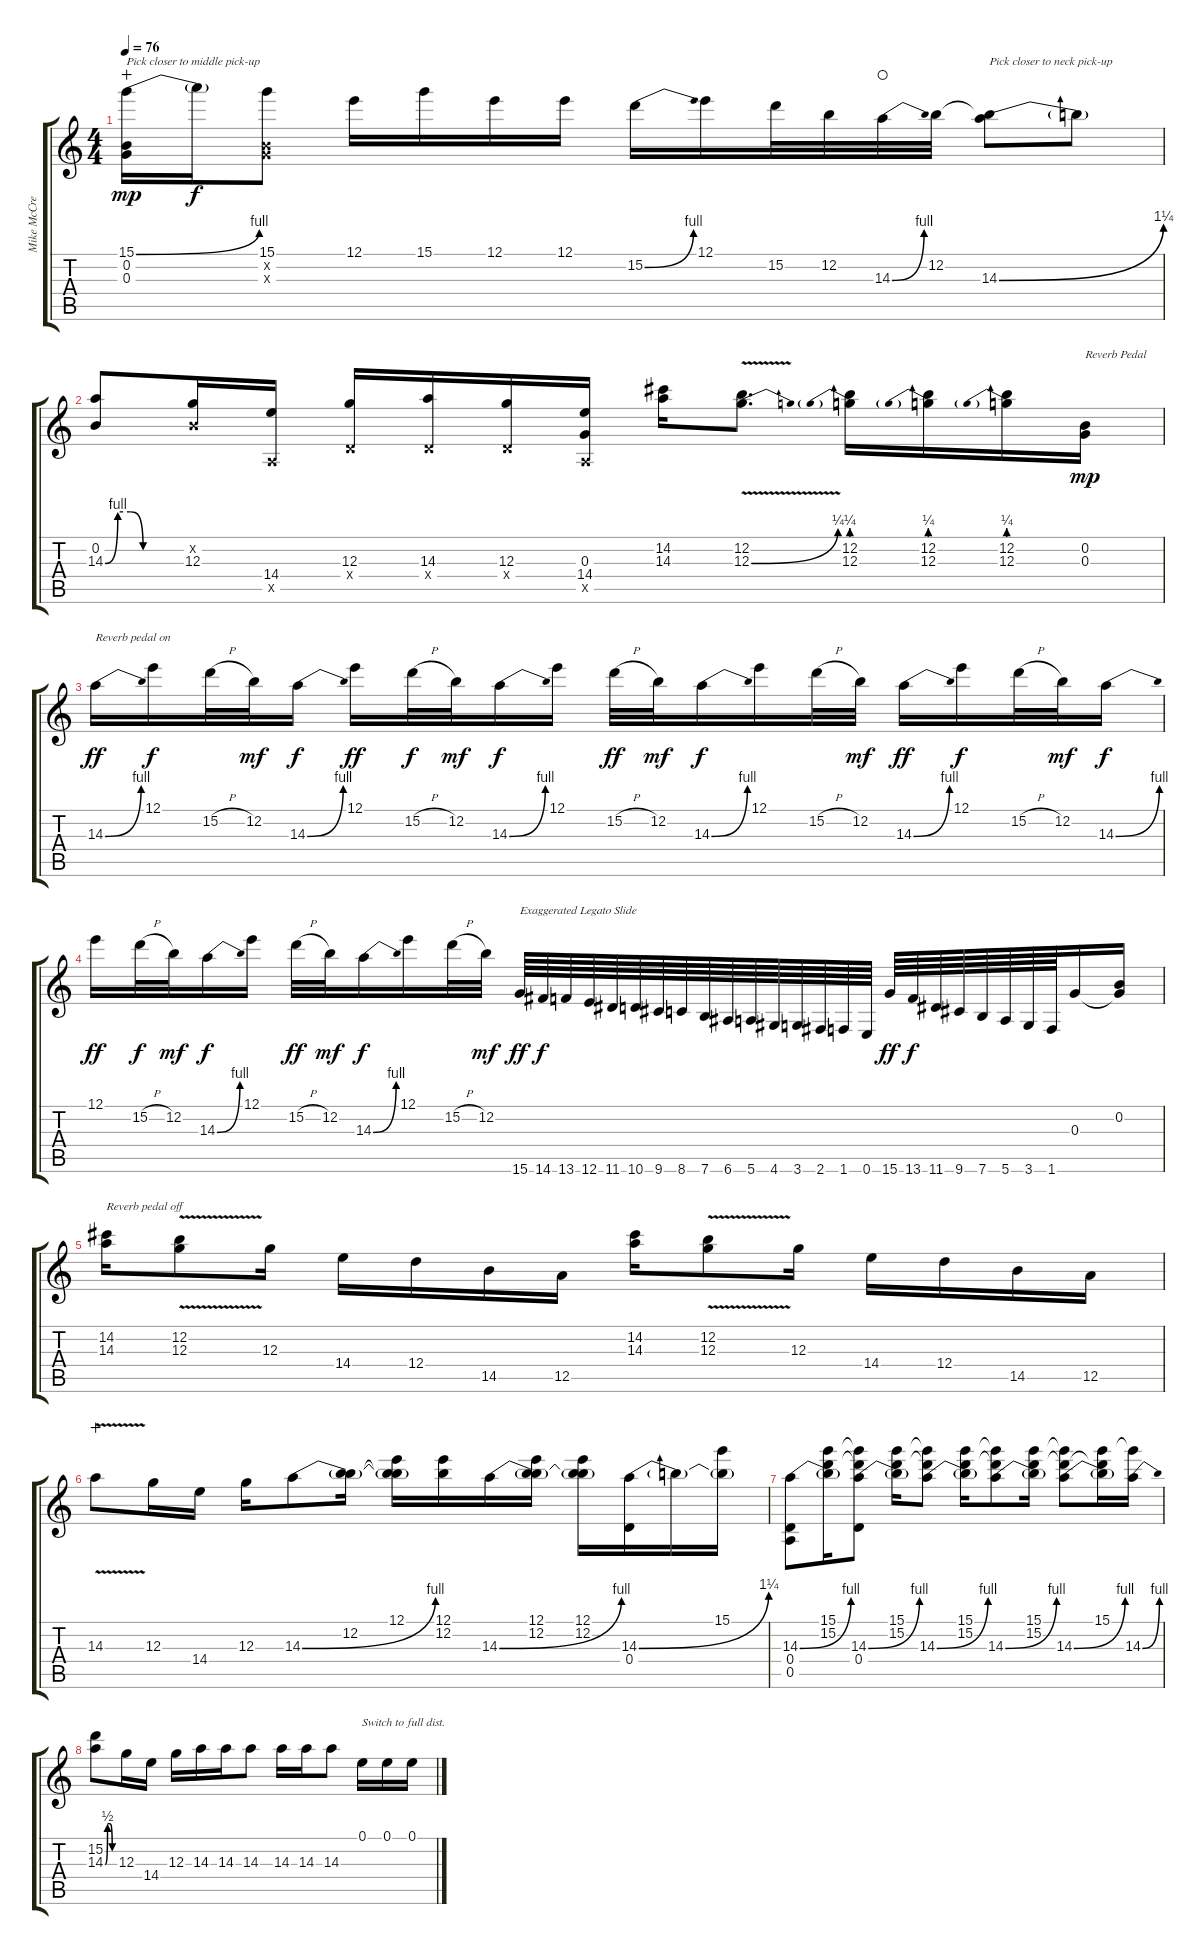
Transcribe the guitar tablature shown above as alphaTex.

\track ("Mike McCready (Solo Overdub)" "Mike McCre") {instrument electricguitarjazz}
\staff {score tabs}
\tuning (E4 B3 G3 D3 A2 E2) {hide}
\ts (4 4)
\tempo 76
\clef g2
\ks c
(15.1{be (bend 0 0 60 4)} 0.2 0.3).16{txt "Pick closer to middle pick-up" dy mp wahc} 15.1{t}.16{dy f} (15.1 0.2{x} 0.3{x}).8 12.1.16 15.1.16 12.1.16 12.1.16 15.2{be (bend 0 0 60 4)}.16 12.1.16 15.2.32 12.2.32 14.3{be (bend 0 0 60 4)}.32{waho} 12.2.32 (12.2{t} 14.3{be (bend 0 0 60 5)}).8{txt "Pick closer to neck pick-up"} 14.3{t}.8 |
(0.2 14.3{be (custom 0 0 10 4 20 4 30 0 60 0)}).8 (0.2{x} 12.3).16 (14.4 0.5{x}).16 (12.3 0.4{x}).16 (14.3 0.4{x}).16 (12.3 0.4{x}).16 (0.3 14.4 0.5{x}).16 (14.2 14.3).16 (12.2{v} 12.3{be (bend 0 0 60 1) v}).8{d} (12.2 12.3{be (prebend 0 1 60 1)}).16 (12.2 12.3{be (prebend 0 1 60 1)}).16 (12.2 12.3{be (prebend 0 1 60 1)}).16 (0.2 0.3).16{txt "Reverb Pedal" dy mp} |
14.3{be (bend 0 0 60 4)}.16{txt "Reverb pedal on" dy ff} 12.1.16{dy f} 15.2{h}.32 12.2.32{dy mf} 14.3{be (bend 0 0 60 4)}.16{dy f} 12.1.16{dy ff} 15.2{h}.32{dy f} 12.2.32{dy mf} 14.3{be (bend 0 0 60 4)}.16{dy f} 12.1.16 15.2{h}.32{dy ff} 12.2.32{dy mf} 14.3{be (bend 0 0 60 4)}.16{dy f} 12.1.16 15.2{h}.32 12.2.32{dy mf} 14.3{be (bend 0 0 60 4)}.16{dy ff} 12.1.16{dy f} 15.2{h}.32 12.2.32{dy mf} 14.3{be (bend 0 0 60 4)}.16{dy f} |
12.1.16{dy ff} 15.2{h}.32{dy f} 12.2.32{dy mf} 14.3{be (bend 0 0 60 4)}.16{dy f} 12.1.16 15.2{h}.32{dy ff} 12.2.32{dy mf} 14.3{be (bend 0 0 60 4)}.16{dy f} 12.1.16 15.2{h}.32 12.2.32{dy mf} 15.6.64{txt "Exaggerated Legato Slide" dy ff} 14.6.64{dy f} 13.6.64 12.6.64 11.6.64 10.6.64 9.6.64 8.6.64 7.6.64 6.6.64 5.6.64 4.6.64 3.6.64 2.6.64 1.6.64 0.6.64 15.6.64{dy ff} 13.6.64{dy f} 11.6.64 9.6.64 7.6.64 5.6.64 3.6.64 1.6.64 0.3.16 (0.2 0.3{t}).16 |
(14.2 14.3).16{txt "Reverb pedal off"} (12.2{v} 12.3{v}).8 12.3.16 14.4.16 12.4.16 14.5.16 12.5.16 (14.2 14.3).16 (12.2{v} 12.3{v}).8 12.3.16 14.4.16 12.4.16 14.5.16 12.5.16 |
14.3{v}.8{wahc} 12.3.16 14.4.16 12.3.16 14.3{be (bend 0 0 60 4)}.8 (12.2 14.3{t}).16 (12.1 12.2{t} 14.3{t}).16 (12.1 12.2).16 14.3{be (bend 0 0 60 4)}.16 (12.1 12.2 14.3{t}).16 (12.1 12.2 14.3{t}).16 (14.3{be (bend 0 0 60 5)} 0.4).16 14.3{t}.16 (15.1 14.3{t}).16 |
(14.3{be (bend 0 0 60 4)} 0.4 0.5).8 (15.1 15.2 14.3{t}).16 (15.1{t} 15.2{t} 14.3{be (bend 0 0 60 4)} 0.4).8 (15.1 15.2 14.3{t}).16 (15.1{t} 15.2{t} 14.3{be (bend 0 0 60 4)}).8 (15.1 15.2 14.3{t}).16 (15.1{t} 15.2{t} 14.3{be (bend 0 0 60 4)}).8 (15.1 15.2 14.3{t}).16 (15.1{t} 15.2{t} 14.3{be (bend 0 0 60 4)}).8 (15.1 15.2{t} 14.3{t}).16 (15.1{t} 14.3{be (bend 0 0 60 4)}).16 |
(15.2 14.3{be (custom 0 0 15 2 30 2 45 0 60 0)}).8 12.3.16 14.4.16 12.3.16 14.3.16 14.3.16 14.3.8 14.3.16 14.3.16 14.3.8 0.1.16{txt "Switch to full dist." instrument overdrivenguitar} 0.1.16 0.1.16
